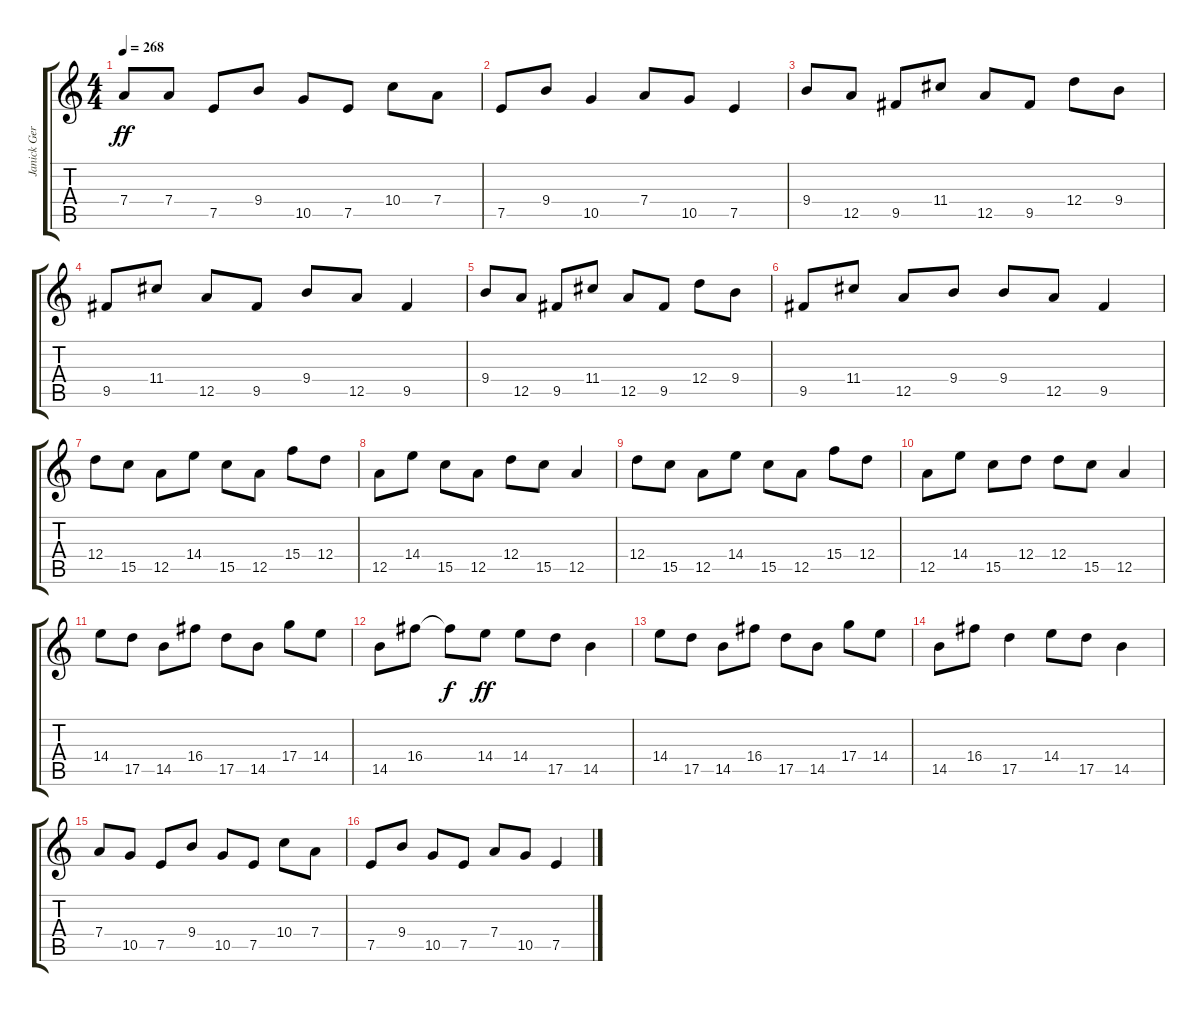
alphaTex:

\track ("Janick Gers" "Janick Ger") {instrument overdrivenguitar}
\staff {score tabs}
\tuning (E4 B3 G3 D3 A2 E2) {hide}
\ts (4 4)
\tempo 268
\clef g2
\ks c
7.4.8{dy ff} 7.4.8 7.5.8 9.4.8 10.5.8 7.5.8 10.4.8 7.4.8 |
7.5.8 9.4.8 10.5.4 7.4.8 10.5.8 7.5.4 |
9.4.8 12.5.8 9.5.8 11.4.8 12.5.8 9.5.8 12.4.8 9.4.8 |
9.5.8{volume 16} 11.4.8 12.5.8 9.5.8 9.4.8 12.5.8 9.5.4 |
9.4.8 12.5.8 9.5.8 11.4.8 12.5.8 9.5.8 12.4.8 9.4.8 |
9.5.8 11.4.8 12.5.8 9.4.8 9.4.8 12.5.8 9.5.4 |
12.4.8{volume 16} 15.5.8 12.5.8 14.4.8 15.5.8 12.5.8 15.4.8 12.4.8 |
12.5.8 14.4.8 15.5.8 12.5.8 12.4.8 15.5.8 12.5.4 |
12.4.8 15.5.8 12.5.8 14.4.8 15.5.8 12.5.8 15.4.8 12.4.8 |
12.5.8{volume 16} 14.4.8 15.5.8 12.4.8 12.4.8 15.5.8 12.5.4 |
14.4.8 17.5.8 14.5.8 16.4.8 17.5.8 14.5.8 17.4.8 14.4.8 |
14.5.8 16.4.8 16.4{t}.8{dy f} 14.4.8{dy ff} 14.4.8 17.5.8 14.5.4 |
14.4.8{volume 16} 17.5.8 14.5.8 16.4.8 17.5.8 14.5.8 17.4.8 14.4.8 |
14.5.8 16.4.8 17.5.4 14.4.8 17.5.8 14.5.4 |
7.4.8 10.5.8 7.5.8 9.4.8 10.5.8 7.5.8 10.4.8 7.4.8 |
7.5.8{volume 16} 9.4.8 10.5.8 7.5.8 7.4.8 10.5.8 7.5.4
